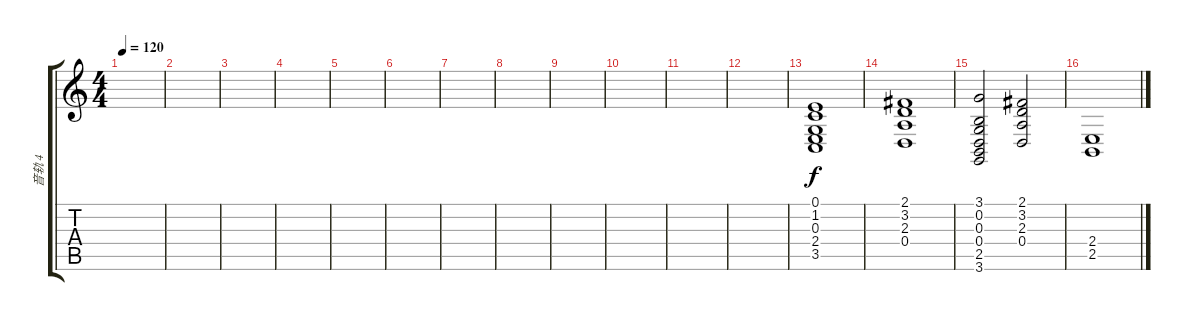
\track ("音轨 4" "音轨 4") {instrument drawbarorgan}
\staff {score tabs}
\tuning (E4 B3 G3 D3 A2 E2) {hide}
\ts (4 4)
\tempo 120
\clef g2
\ks c
|
|
|
|
|
|
|
|
|
|
|
|
(0.1 1.2 0.3 2.4 3.5).1 |
(2.1 3.2 2.3 0.4).1 |
(3.1 0.2 0.3 0.4 2.5 3.6).2 (2.1 3.2 2.3 0.4).2 |
(2.4 2.5).1
